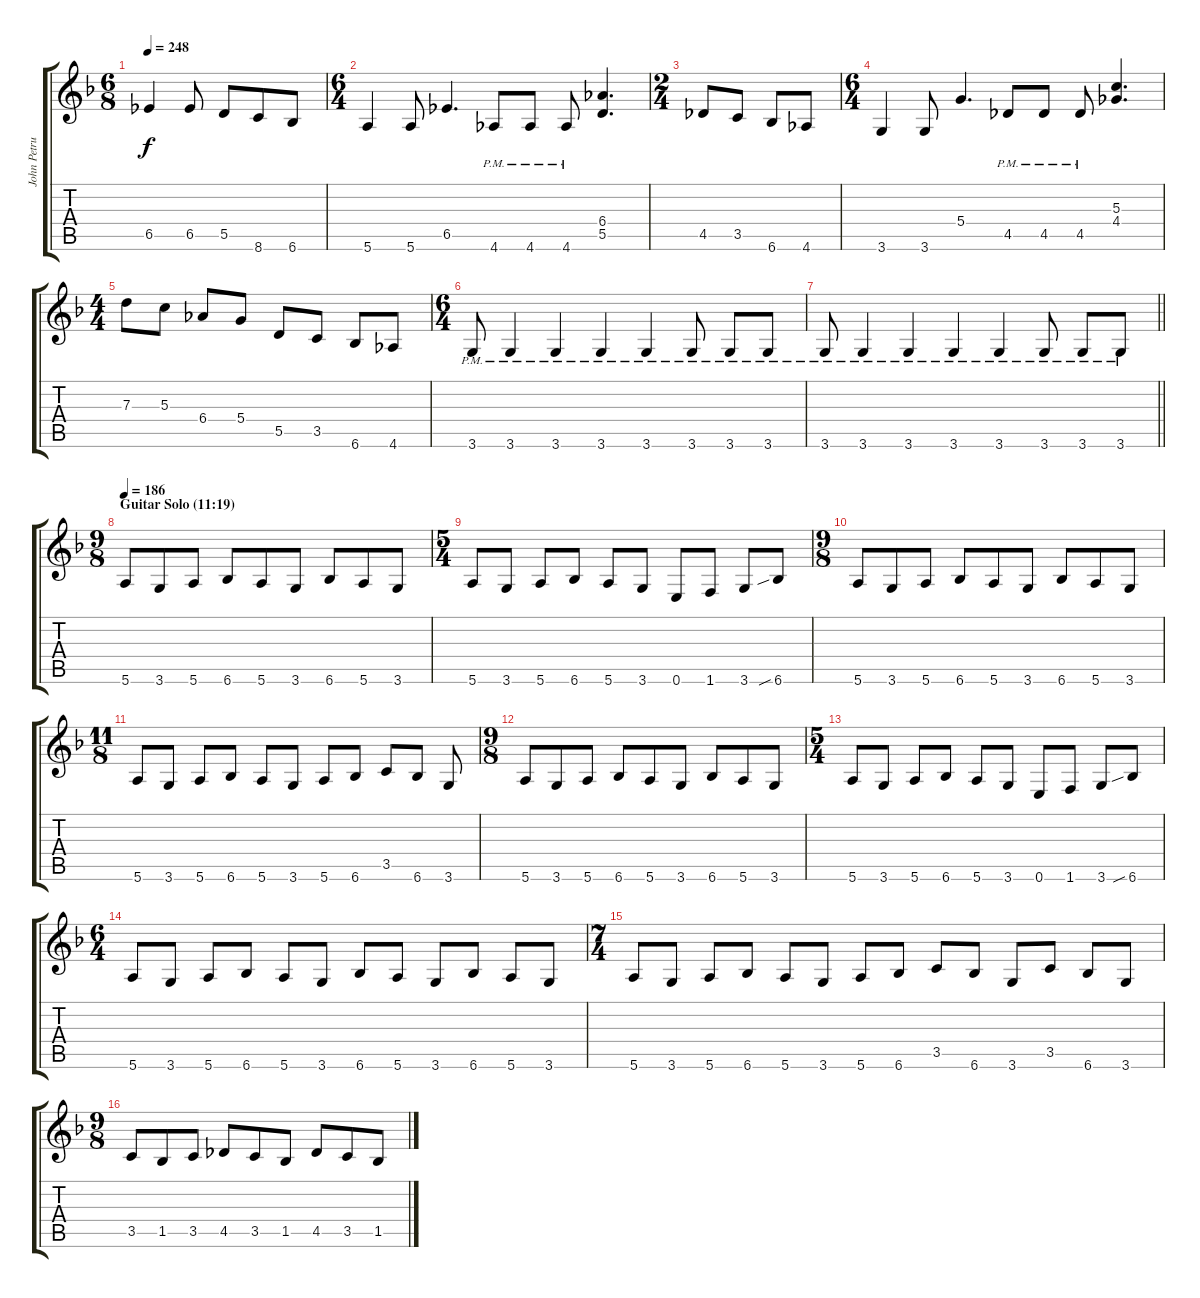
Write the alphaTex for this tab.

\track ("John Petrucci Gtr. 1" "John Petru") {instrument distortionguitar}
\staff {score tabs}
\tuning (E4 B3 G3 D3 A2 E2) {hide}
\ts (6 8)
\tempo 248
\clef g2
\ks dminor
6.5.4{dy f} 6.5.8 5.5.8 8.6.8 6.6.8 |
\ts (6 4)
5.6.4 5.6.8 6.5.4{d} 4.6{pm}.8 4.6{pm}.8 4.6{pm}.8 (6.4 5.5).4{d} |
\ts (2 4)
4.5.8 3.5.8 6.6.8 4.6.8 |
\ts (6 4)
3.6.4 3.6.8 5.4.4{d} 4.5{pm}.8 4.5{pm}.8 4.5{pm}.8 (5.3 4.4).4{d} |
\ts (4 4)
7.3.8 5.3.8 6.4.8 5.4.8 5.5.8 3.5.8 6.6.8 4.6.8 |
\ts (6 4)
3.6{pm}.8 3.6{pm}.4 3.6{pm}.4 3.6{pm}.4 3.6{pm}.4 3.6{pm}.8 3.6{pm}.8 3.6{pm}.8 |
\barLineRight lightlight
3.6{pm}.8 3.6{pm}.4 3.6{pm}.4 3.6{pm}.4 3.6{pm}.4 3.6{pm}.8 3.6{pm}.8 3.6{pm}.8 |
\ts (9 8)
\section ("" "Guitar Solo (11:19)")
\tempo 186
5.6.8 3.6.8 5.6.8 6.6.8 5.6.8 3.6.8 6.6.8 5.6.8 3.6.8 |
\ts (5 4)
5.6.8 3.6.8 5.6.8 6.6.8 5.6.8 3.6.8 0.6.8 1.6.8 3.6.8 6.6{sib}.8 |
\ts (9 8)
5.6.8 3.6.8 5.6.8 6.6.8 5.6.8 3.6.8 6.6.8 5.6.8 3.6.8 |
\ts (11 8)
5.6.8 3.6.8 5.6.8 6.6.8 5.6.8 3.6.8 5.6.8 6.6.8 3.5.8 6.6.8 3.6.8 |
\ts (9 8)
5.6.8 3.6.8 5.6.8 6.6.8 5.6.8 3.6.8 6.6.8 5.6.8 3.6.8 |
\ts (5 4)
5.6.8 3.6.8 5.6.8 6.6.8 5.6.8 3.6.8 0.6.8 1.6.8 3.6.8 6.6{sib}.8 |
\ts (6 4)
5.6.8 3.6.8 5.6.8 6.6.8 5.6.8 3.6.8 6.6.8 5.6.8 3.6.8 6.6.8 5.6.8 3.6.8 |
\ts (7 4)
5.6.8 3.6.8 5.6.8 6.6.8 5.6.8 3.6.8 5.6.8 6.6.8 3.5.8 6.6.8 3.6.8 3.5.8 6.6.8 3.6.8 |
\ts (9 8)
3.5.8 1.5.8 3.5.8 4.5.8 3.5.8 1.5.8 4.5.8 3.5.8 1.5.8
